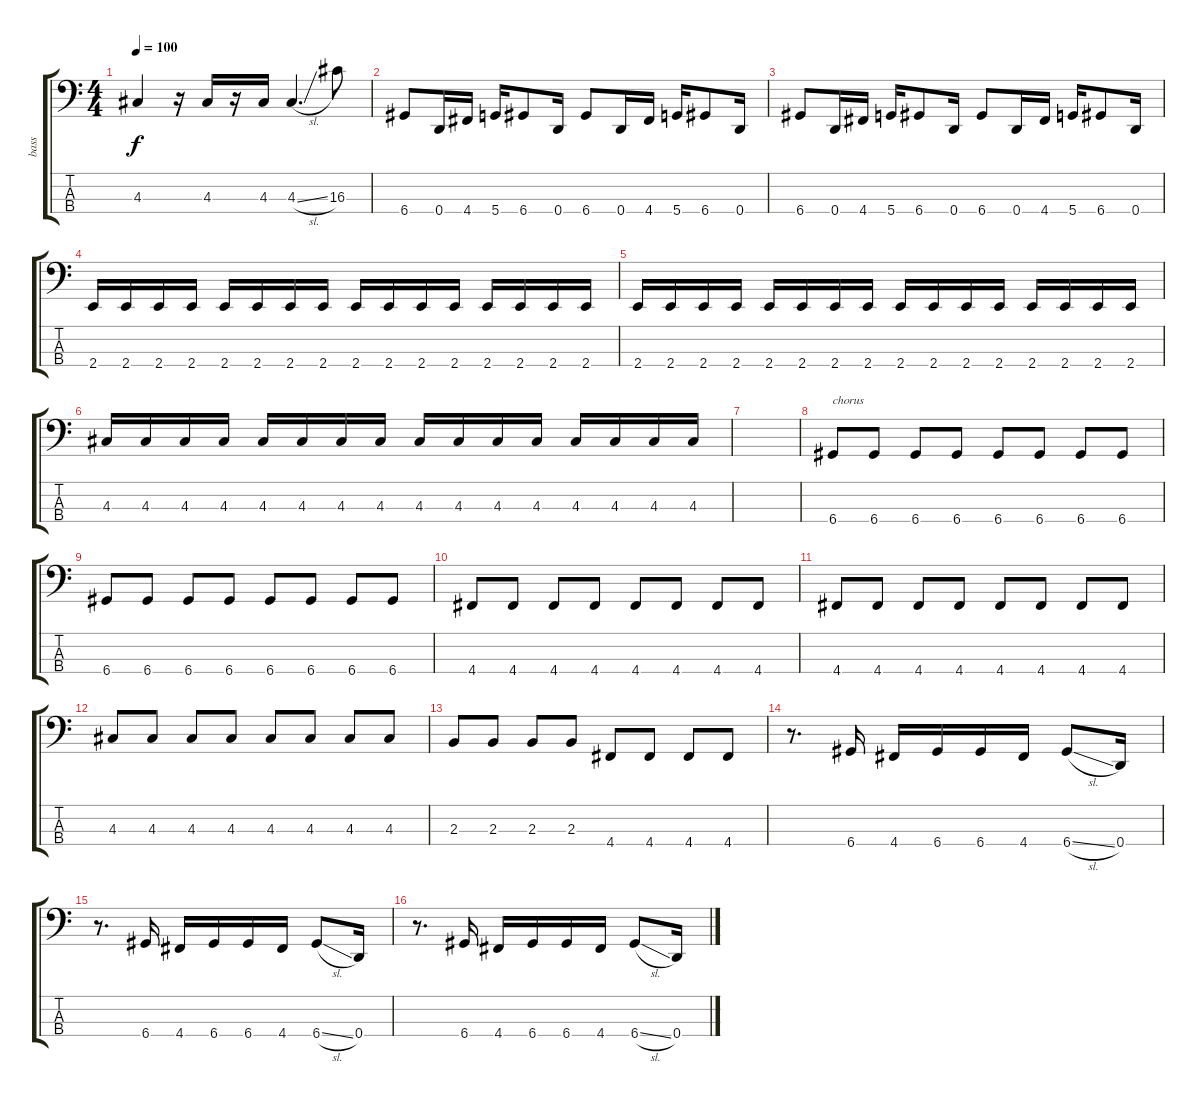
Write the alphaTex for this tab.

\track ("bass" "bass") {instrument electricbassfinger}
\staff {score tabs}
\tuning (G2 D2 A1 D1) {hide}
\ts (4 4)
\tempo 100
\clef f4
\ks c
4.3.4{dy f} r.16 4.3.16 r.16 4.3.16 4.3{sl}.4{d} 16.3.8 |
6.4.8 0.4.16 4.4.16 5.4.16 6.4.8 0.4.16 6.4.8 0.4.16 4.4.16 5.4.16 6.4.8 0.4.16 |
6.4.8 0.4.16 4.4.16 5.4.16 6.4.8 0.4.16 6.4.8 0.4.16 4.4.16 5.4.16 6.4.8 0.4.16 |
2.4.16 2.4.16 2.4.16 2.4.16 2.4.16 2.4.16 2.4.16 2.4.16 2.4.16 2.4.16 2.4.16 2.4.16 2.4.16 2.4.16 2.4.16 2.4.16 |
2.4.16 2.4.16 2.4.16 2.4.16 2.4.16 2.4.16 2.4.16 2.4.16 2.4.16 2.4.16 2.4.16 2.4.16 2.4.16 2.4.16 2.4.16 2.4.16 |
4.3.16 4.3.16 4.3.16 4.3.16 4.3.16 4.3.16 4.3.16 4.3.16 4.3.16 4.3.16 4.3.16 4.3.16 4.3.16 4.3.16 4.3.16 4.3.16 |
|
6.4.8{txt "chorus"} 6.4.8 6.4.8 6.4.8 6.4.8 6.4.8 6.4.8 6.4.8 |
6.4.8 6.4.8 6.4.8 6.4.8 6.4.8 6.4.8 6.4.8 6.4.8 |
4.4.8 4.4.8 4.4.8 4.4.8 4.4.8 4.4.8 4.4.8 4.4.8 |
4.4.8 4.4.8 4.4.8 4.4.8 4.4.8 4.4.8 4.4.8 4.4.8 |
4.3.8 4.3.8 4.3.8 4.3.8 4.3.8 4.3.8 4.3.8 4.3.8 |
2.3.8 2.3.8 2.3.8 2.3.8 4.4.8 4.4.8 4.4.8 4.4.8 |
r.8{d} 6.4.16 4.4.16 6.4.16 6.4.16 4.4.16 6.4{sl}.8 0.4.16 |
r.8{d} 6.4.16 4.4.16 6.4.16 6.4.16 4.4.16 6.4{sl}.8 0.4.16 |
r.8{d} 6.4.16 4.4.16 6.4.16 6.4.16 4.4.16 6.4{sl}.8 0.4.16
